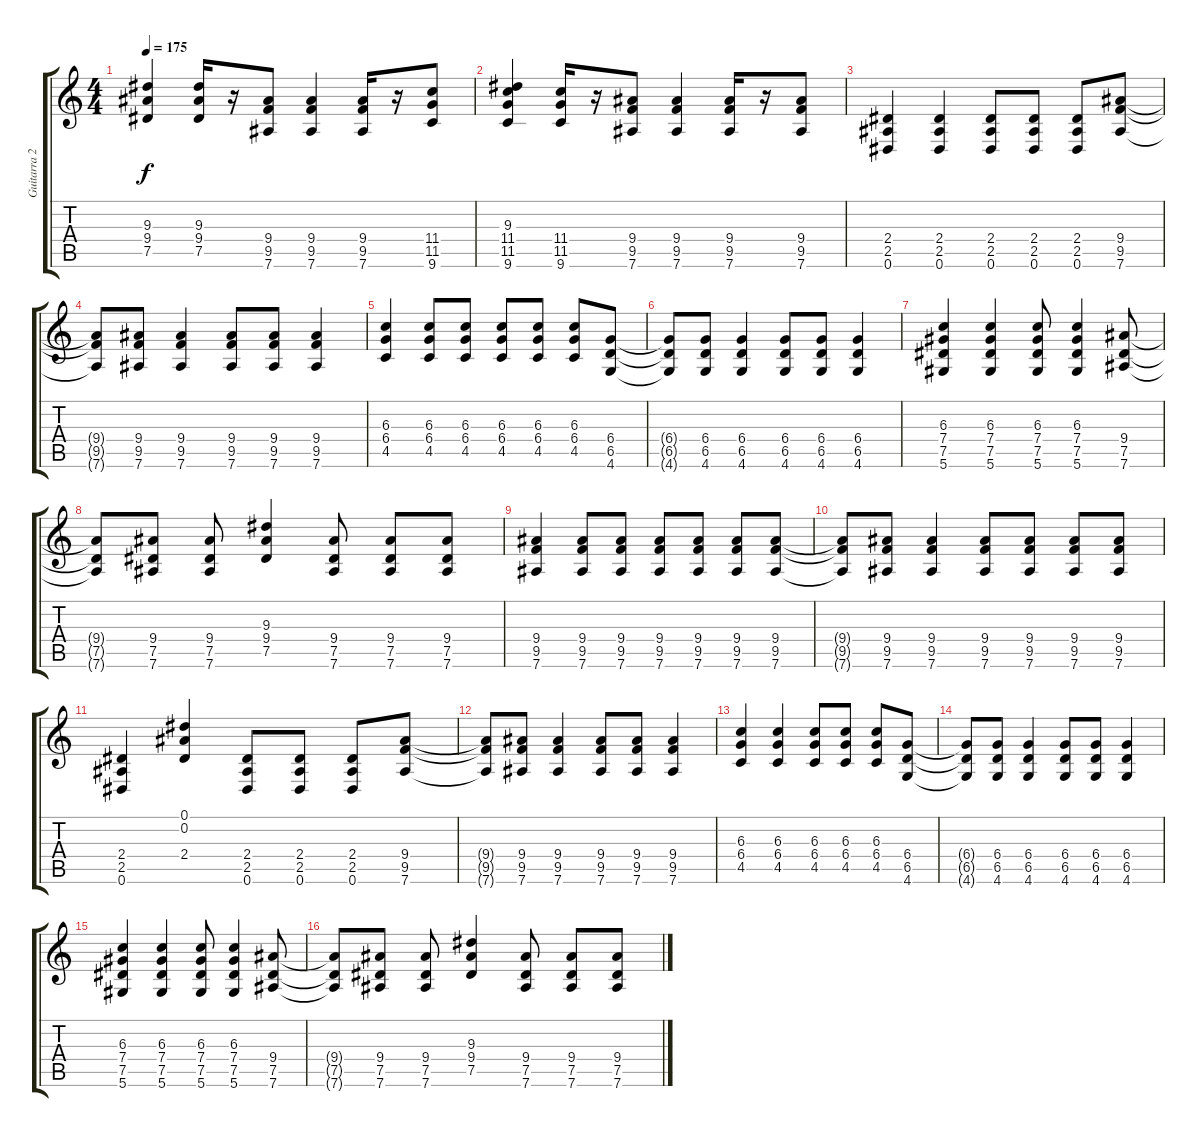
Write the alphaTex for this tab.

\track ("Guitarra 2" "Guitarra 2") {instrument distortionguitar}
\staff {score tabs}
\tuning (Eb4 Bb3 Gb3 Db3 Ab2 Eb2) {hide}
\ts (4 4)
\tempo 175
\clef g2
\ks c
(9.3 9.4 7.5).4{dy f} (9.3 9.4 7.5).16 r.16 (9.4 9.5 7.6).8 (9.4 9.5 7.6).4 (9.4 9.5 7.6).16 r.16 (11.4 11.5 9.6).8 |
(9.3 11.4 11.5 9.6).4 (11.4 11.5 9.6).16 r.16 (9.4 9.5 7.6).8 (9.4 9.5 7.6).4 (9.4 9.5 7.6).16 r.16 (9.4 9.5 7.6).8 |
(2.4 2.5 0.6).4 (2.4 2.5 0.6).4 (2.4 2.5 0.6).8 (2.4 2.5 0.6).8 (2.4 2.5 0.6).8 (9.4 9.5 7.6).8 |
(9.4{t} 9.5{t} 7.6{t}).8 (9.4 9.5 7.6).8 (9.4 9.5 7.6).4 (9.4 9.5 7.6).8 (9.4 9.5 7.6).8 (9.4 9.5 7.6).4 |
(6.3 6.4 4.5).4 (6.3 6.4 4.5).8 (6.3 6.4 4.5).8 (6.3 6.4 4.5).8 (6.3 6.4 4.5).8 (6.3 6.4 4.5).8 (6.4 6.5 4.6).8 |
(6.4{t} 6.5{t} 4.6{t}).8 (6.4 6.5 4.6).8 (6.4 6.5 4.6).4 (6.4 6.5 4.6).8 (6.4 6.5 4.6).8 (6.4 6.5 4.6).4 |
(6.3 7.4 7.5 5.6).4 (6.3 7.4 7.5 5.6).4 (6.3 7.4 7.5 5.6).8 (6.3 7.4 7.5 5.6).4 (9.4 7.5 7.6).8 |
(9.4{t} 7.5{t} 7.6{t}).8 (9.4 7.5 7.6).8 (9.4 7.5 7.6).8 (9.3 9.4 7.5).4 (9.4 7.5 7.6).8 (9.4 7.5 7.6).8 (9.4 7.5 7.6).8 |
(9.4 9.5 7.6).4 (9.4 9.5 7.6).8 (9.4 9.5 7.6).8 (9.4 9.5 7.6).8 (9.4 9.5 7.6).8 (9.4 9.5 7.6).8 (9.4 9.5 7.6).8 |
(9.4{t} 9.5{t} 7.6{t}).8 (9.4 9.5 7.6).8 (9.4 9.5 7.6).4 (9.4 9.5 7.6).8 (9.4 9.5 7.6).8 (9.4 9.5 7.6).8 (9.4 9.5 7.6).8 |
(2.4 2.5 0.6).4 (0.1 0.2 2.4).4 (2.4 2.5 0.6).8 (2.4 2.5 0.6).8 (2.4 2.5 0.6).8 (9.4 9.5 7.6).8 |
(9.4{t} 9.5{t} 7.6{t}).8 (9.4 9.5 7.6).8 (9.4 9.5 7.6).4 (9.4 9.5 7.6).8 (9.4 9.5 7.6).8 (9.4 9.5 7.6).4 |
(6.3 6.4 4.5).4 (6.3 6.4 4.5).4 (6.3 6.4 4.5).8 (6.3 6.4 4.5).8 (6.3 6.4 4.5).8 (6.4 6.5 4.6).8 |
(6.4{t} 6.5{t} 4.6{t}).8 (6.4 6.5 4.6).8 (6.4 6.5 4.6).4 (6.4 6.5 4.6).8 (6.4 6.5 4.6).8 (6.4 6.5 4.6).4 |
(6.3 7.4 7.5 5.6).4 (6.3 7.4 7.5 5.6).4 (6.3 7.4 7.5 5.6).8 (6.3 7.4 7.5 5.6).4 (9.4 7.5 7.6).8 |
(9.4{t} 7.5{t} 7.6{t}).8 (9.4 7.5 7.6).8 (9.4 7.5 7.6).8 (9.3 9.4 7.5).4 (9.4 7.5 7.6).8 (9.4 7.5 7.6).8 (9.4 7.5 7.6).8
